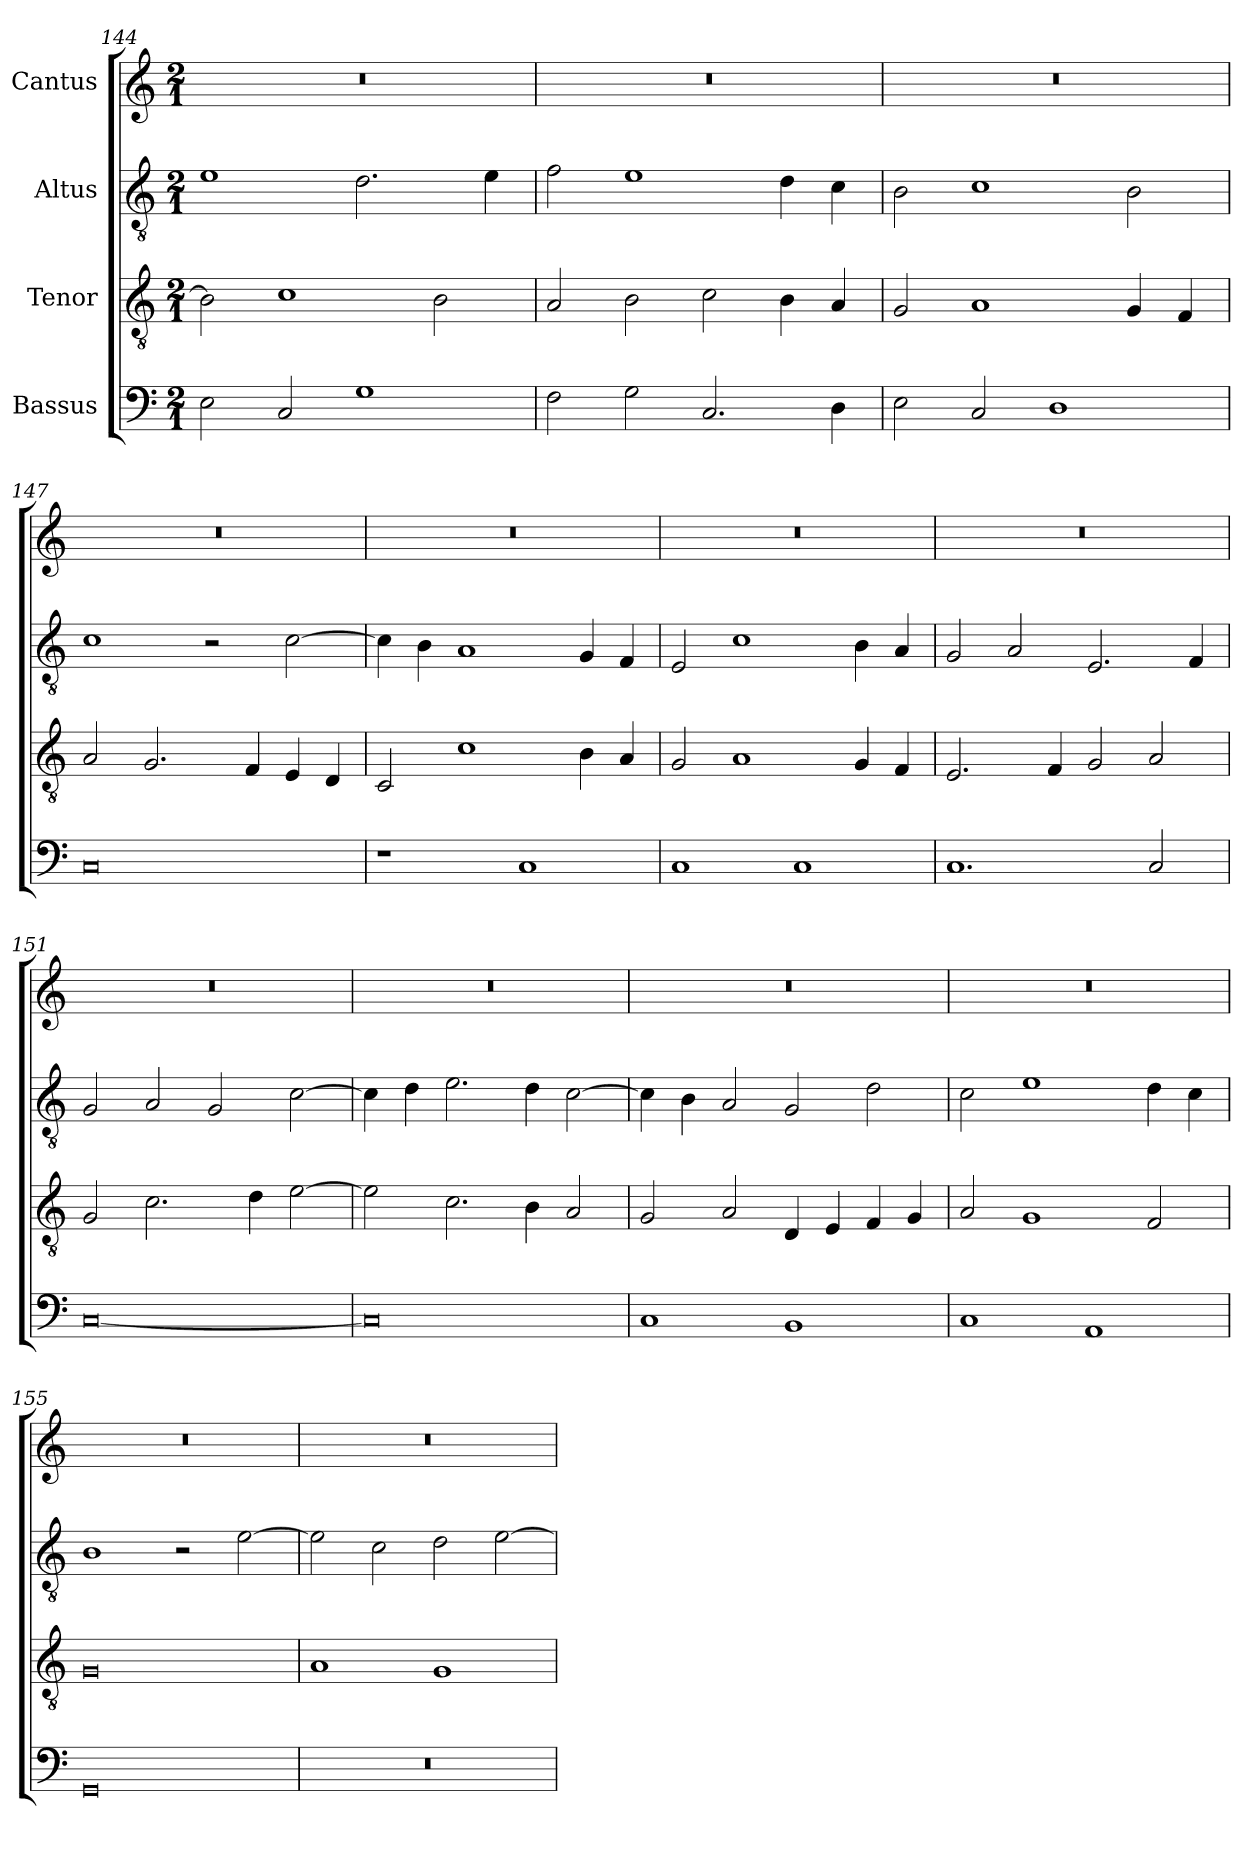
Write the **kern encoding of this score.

**kern	**kern	**kern	**kern
*part4	*part3	*part2	*part1
*staff4	*staff3	*staff2	*staff1
*I"Bassus	*I"Tenor	*I"Altus	*I"Cantus
*clefF4	*clefGv2	*clefGv2	*clefG2
*	*ITrd7c12	*ITrd7c12	*
*k[]	*k[]	*k[]	*k[]
*C:	*C:	*C:	*C:
*M2/1	*M2/1	*M2/1	*M2/1
=144	=144	=144	=144
!	!	!	!LO:N:vis=1
2Ei\	2BBi\]	1Ei	0r
2Ci/	1Ci	.	.
1Gi	.	2.Di\	.
.	2BBi\	.	.
.	.	4Ei\	.
=145	=145	=145	=145
!	!	!	!LO:N:vis=1
2Fi\	2AAi/	2Fi\	0r
2Gi\	2BBi\	1Ei	.
2.Ci/	2Ci\	.	.
.	4BBi\	4Di\	.
4Di\	4AAi/	4Ci\	.
!!LO:LB:g=z
=146	=146	=146	=146
!	!	!	!LO:N:vis=1
2Ei\	2GGi/	2BBi\	0r
2Ci/	1AAi	1Ci	.
1Di	.	.	.
.	4GGi/	2BBi\	.
.	4FFi/	.	.
=147	=147	=147	=147
!	!	!	!LO:N:vis=1
0Ci	2AAi/	1Ci	0r
.	2.GGi/	.	.
.	.	2r	.
.	4FFi/	.	.
.	4EEi/	[>2Ci\	.
.	4DDi/	.	.
=148	=148	=148	=148
!	!	!	!LO:N:vis=1
1r	2CCi/	4Ci\]	0r
.	.	4BBi\	.
.	1Ci	1AAi	.
1Ci	.	.	.
.	4BBi\	4GGi/	.
.	4AAi/	4FFi/	.
=149	=149	=149	=149
!	!	!	!LO:N:vis=1
1Ci	2GGi/	2EEi/	0r
.	1AAi	1Ci	.
1Ci	.	.	.
.	4GGi/	4BBi\	.
.	4FFi/	4AAi/	.
=150	=150	=150	=150
!	!	!	!LO:N:vis=1
1.Ci	2.EEi/	2GGi/	0r
.	.	2AAi/	.
.	4FFi/	.	.
.	2GGi/	2.EEi/	.
2Ci/	2AAi/	.	.
.	.	4FFi/	.
!!LO:LB:g=z
=151	=151	=151	=151
!	!	!	!LO:N:vis=1
[<0Ci	2GGi/	2GGi/	0r
.	2.Ci\	2AAi/	.
.	.	2GGi/	.
.	4Di\	.	.
.	[>2Ei\	[>2Ci\	.
=152	=152	=152	=152
!	!	!	!LO:N:vis=1
0Ci]	2Ei\]	4Ci\]	0r
.	.	4Di\	.
.	2.Ci\	2.Ei\	.
.	4BBi\	4Di\	.
.	2AAi/	[>2Ci\	.
=153	=153	=153	=153
!	!	!	!LO:N:vis=1
1Ci	2GGi/	4Ci\]	0r
.	.	4BBi\	.
.	2AAi/	2AAi/	.
1BBi	4DDi/	2GGi/	.
.	4EEi/	.	.
.	4FFi/	2Di\	.
.	4GGi/	.	.
=154	=154	=154	=154
!	!	!	!LO:N:vis=1
1Ci	2AAi/	2Ci\	0r
.	1GGi	1Ei	.
1AAi	.	.	.
.	2FFi/	4Di\	.
.	.	4Ci\	.
=155	=155	=155	=155
!	!	!	!LO:N:vis=1
0GGi	0GGi	1BBi	0r
.	.	2r	.
.	.	[>2Ei\	.
!!LO:LB:g=z
=156	=156	=156	=156
!LO:N:vis=1	!	!	!LO:N:vis=1
0r	1AAi	2Ei\]	0r
.	.	2Ci\	.
.	1GGi	2Di\	.
.	.	[>2Ei\	.
=	=	=	=
*-	*-	*-	*-
